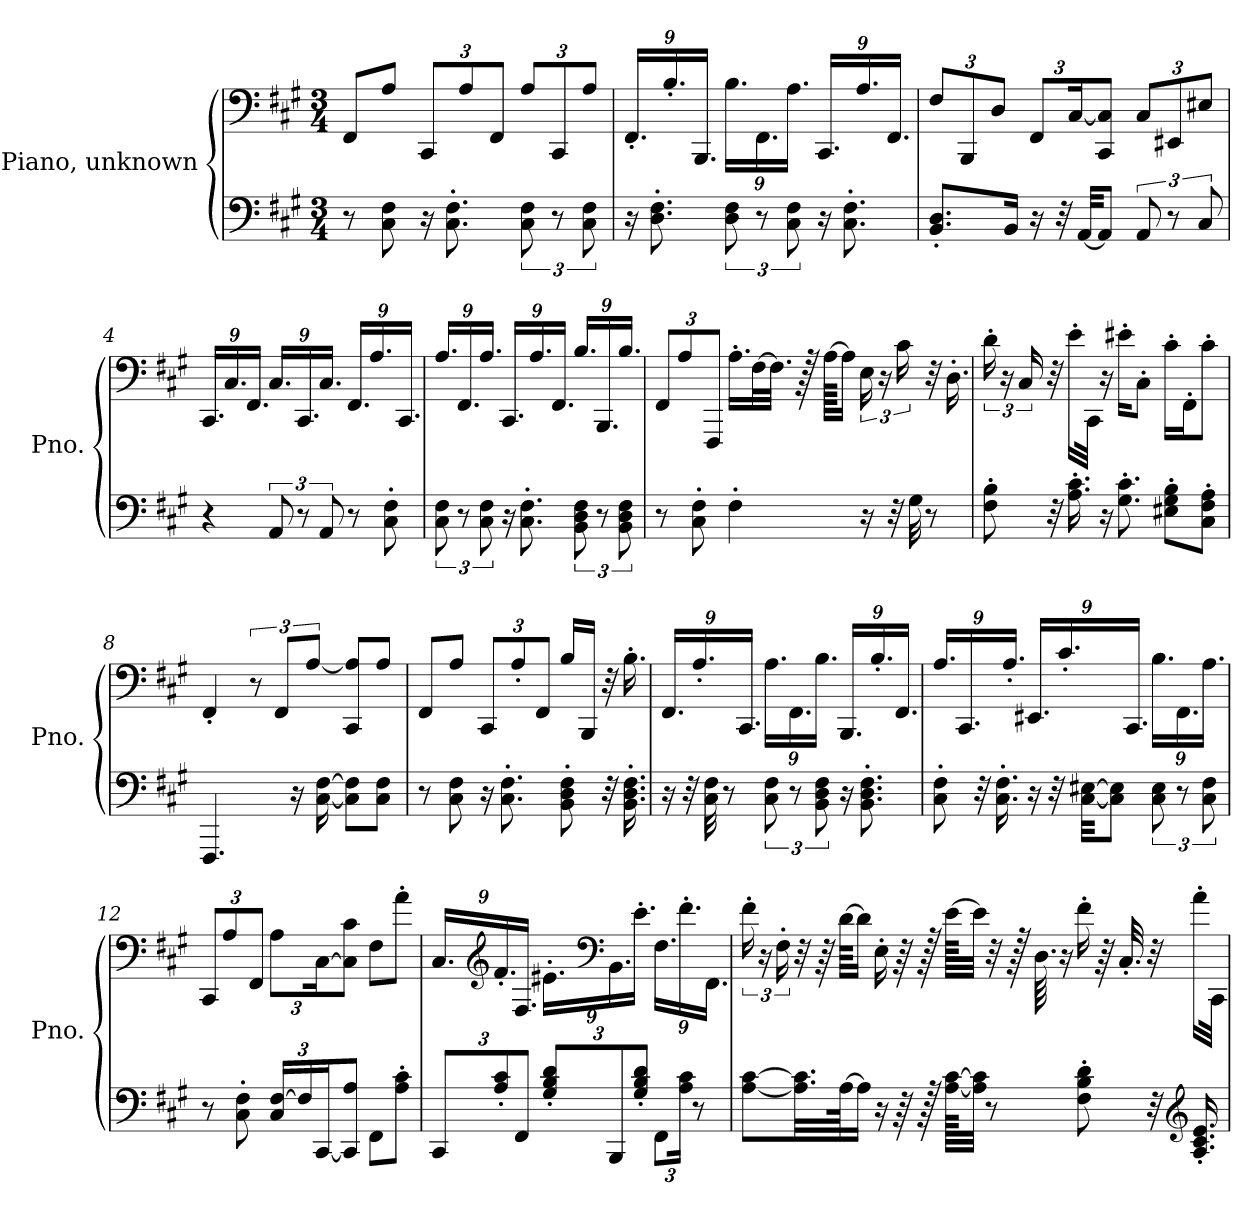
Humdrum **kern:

**kern	**kern
*part1	*part1
*staff2	*staff1
*I"Piano, unknown	*
*I'Pno.	*
*clefF4	*clefF4
*k[f#c#g#]	*k[f#c#g#]
*M3/4	*M3/4
*MM92	*MM92
=1	=1
8r	8FF#/L
8C#\ 8F#\	8A/J
*	*Xbrackettup
16r	12CC#/L
8.C#\' 8.F#\'	.
.	12A/
.	12FF#/J
12C#\ 12F#\	12A/L
12r	12CC#/
12C#\ 12F#\	12A/J
=2	=2
16r	18.FF#'/LL
8.D\' 8.F#\'	.
.	18.B'/
.	18.BBB/JJ
12D\ 12F#\	18.B\LL
12r	18.FF#\
12C#\ 12F#\	18.A\JJ
16r	18.CC#/LL
8.C#\' 8.F#\'	.
.	18.A/
.	18.FF#/JJ
=3	=3
8.BB/' 8.D/'L	12F#/L
.	12BBB/
.	12D/J
16BB/Jk	.
16r	12FF#/L
32r	.
.	[24C#/K
[32AA/KKL	.
8AA/J]	8CC#/ 8C#/]J
12AA/	12C#/L
12r	12EE#X/
12C#/	12E#X/J
!!LO:LB:g=z
=4	=4
4r	18.CC#/LL
.	18.C#/
.	18.FF#/JJ
12AA/	18.C#/LL
12r	18.CC#/
12AA/	18.C#/JJ
8r	18.FF#/LL
.	18.A/
8C#\' 8F#\'	.
.	18.CC#/JJ
=5	=5
12C#\ 12F#\	18.A/LL
12r	18.FF#/
12C#\ 12F#\	18.A/JJ
16r	18.CC#/LL
8.C#\' 8.F#\'	.
.	18.A/
.	18.FF#/JJ
12BB\ 12D\ 12F#\	18.B/LL
12r	18.BBB/
12BB\ 12D\ 12F#\	18.B/JJ
=6	=6
8r	12FF#/L
.	12A/
8C#\' 8F#\'	.
.	12FFF#/J
4F#'\	16.A'\LL
.	[32F#\L
.	32.F#\JJJ]
.	128r
.	[128A\KKKLL
.	16A\JJ]
*	*brackettup
16r	24E\
.	24r
32r	.
.	24c#\
32G#\	.
8r	32r
.	16.D'\
!!LO:LB:g=z
=7	=7
8F#\' 8B\'	24d'\
.	24r
.	24C#/
32r	32r
16.A\' 16.c#\'	16e'\LL
.	32CC#\JJk
16r	16r
8.G#\' 8.c#\'	16e#X'\KL
.	8C#'\J
8E#X\' 8G#\' 8B\'L	16c#'\LL
.	16FF#'\J
8C#\' 8F#\' 8A\'J	8c#'\J
=8	=8
4.FFF#/	4FF#'/
.	12r
.	12FF#/L
16r	.
.	[12A/J
[16C#\ [16F#\	.
8C#\] 8F#\]L	8CC#/ 8A/]L
8C#\ 8F#\J	8A/J
=9	=9
8r	8FF#/L
8C#\ 8F#\	8A/J
*	*Xbrackettup
16r	12CC#/L
8.C#\' 8.F#\'	.
.	12A'/
.	12FF#/J
8BB\' 8D\' 8F#\'	16B/LL
.	16BBB/JJ
32r	32r
16.BB\' 16.D\' 16.F#\'	16.B'\
!!LO:LB:g=z
=10	=10
16r	18.FF#/LL
32r	.
.	18.A'/
32C#\ 32F#\	.
8r	.
.	18.CC#/JJ
12C#\ 12F#\	18.A\LL
12r	18.FF#\
12BB\ 12D\ 12F#\	18.B\JJ
16r	18.BBB/LL
8.BB\' 8.D\' 8.F#\'	.
.	18.B'/
.	18.FF#/JJ
=11	=11
8C#\' 8F#\'	18.A/LL
.	18.CC#/
32r	.
16.C#\' 16.F#\'	.
.	18.A'/JJ
16r	18.EE#X/LL
32r	.
.	18.c#'/
[32C#\ [32E#X\KKL	.
8C#\] 8E#\]J	.
.	18.CC#/JJ
12C#\ 12E#\	18.B\LL
12r	18.FF#\
12C#\ 12F#\	18.A\JJ
=12	=12
8r	12CC#/L
.	12A/
8C#\' 8F#\'	.
.	12FF#/J
*Xbrackettup	*
24C#/ [24F#/LL	12A\L
24F#/]	.
[24CC#/J	[24C#\K
8CC#/] 8A/J	8C#\] 8c#\J
8FF#\L	8F#\L
8A\' 8c#\'J	8a'\J
!!LO:LB:g=z
=13	=13
12CC#/L	18.C#/LL
*	*clefG2
12A/' 12c#/'	18.f#'/
12FF#/J	18.F#/JJ
12G#/' 12B/' 12d/'L	18.e#X'\LL
*	*clefF4
12BBB/	18.BB\
12G#/' 12B/' 12d/'J	18.e#'\JJ
12FF#\L	18.F#\LL
24A\ 24c#\Jk	18.f#'\
8r	.
.	18.FF#\JJ
=14	=14
*	*brackettup
[8A\ [8c#\L	24f#'\
.	24r
.	24F#'\
32.A\] 32.c#\]LL	32r
.	64r
[64A\JK	[64d\KKLL
16A\JJ]	16d\JJ]
16r	16E'\
64r	64r
128r	128r
[128A\ [128c#\KKLLL	[128e\KKLLL
32A\] 32c#\]JJJ	32e\JJJ]
8r	32r
.	128r
.	64.D\
.	16r
8F#\' 8B\' 8d\'	16f#'\
.	64r
.	32.C#'/
32r	32r
*clefG2	*
16.A/' 16.c#/' 16.e/'	16a'\LL
.	32CC#\JJk
=	=
*-	*-
